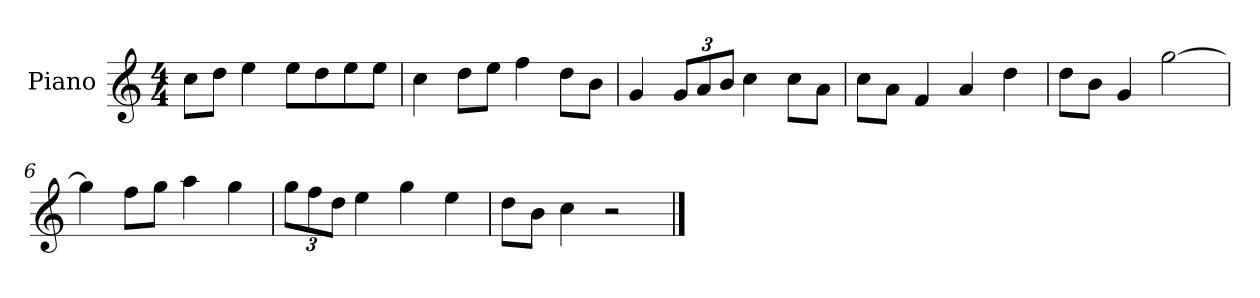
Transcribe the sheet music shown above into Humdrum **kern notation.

**kern
*part1
*staff1
*I"Piano
*I'P-no
*clefG2
*k[]
*M4/4
*MM90
=1
8cc\L
8dd\J
4ee\
8ee\L
8dd\
8ee\
8ee\J
=2
4cc\
8dd\L
8ee\J
4ff\
8dd\L
8b\J
=3
4g/
*Xbrackettup
12g/L
12a/
12b/J
4cc\
8cc\L
8a\J
=4
8cc\L
8a\J
4f/
4a/
4dd\
=5
8dd\L
8b\J
4g/
[2gg\
=6
4gg\]
8ff\L
8gg\J
4aa\
4gg\
!!LO:LB:g=z
=7
12gg\L
12ff\
12dd\J
4ee\
4gg\
4ee\
=8
8dd\L
8b\J
4cc\
2r
==
*-
